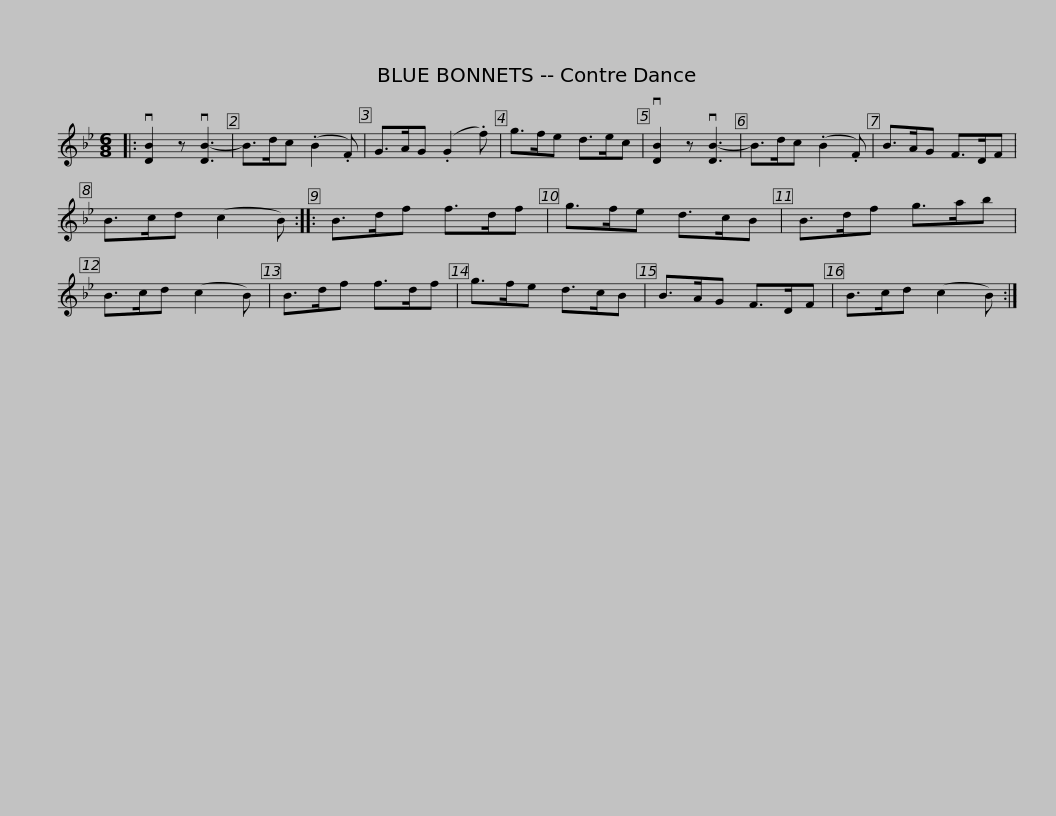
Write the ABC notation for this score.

X:1
L:1/8
M:6/8
I:linebreak $
K:Bb
V:1 treble
V:1
|: v[DB]2 z v[DB-]3 | B>dc (.B2 .F) | G>AG (.G2 .f) | g>fe d>ec | v[DB]2 z v[DB-]3 | %5
 B>dc (.B2 .F) | B>AG F>DF |$ B>cd (c2 B) :: B>df f>df | g>fe d>cB | %10
 B>df g>ab | B>cd (c2 B) | B>df f>df |$ g>fe d>cB | B>AG F>DF | %15
 B>cd (c2 B) :| %16
